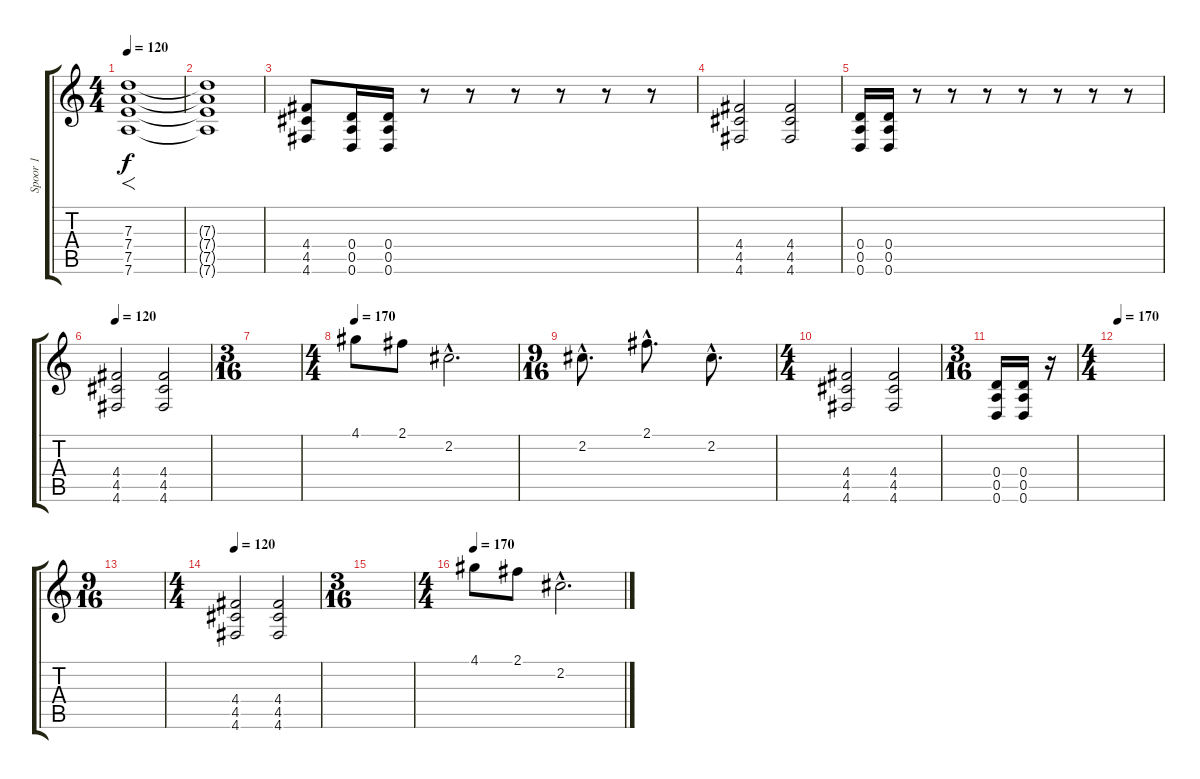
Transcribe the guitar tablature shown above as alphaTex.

\track ("Spoor 1" "Spoor 1") {instrument distortionguitar}
\staff {score tabs}
\tuning (E4 B3 G3 D3 A2 D2) {hide}
\ts (4 4)
\tempo 120
\clef g2
\ks c
(7.3 7.4 7.5 7.6).1{f dy f instrument distortionguitar} |
(7.3{t} 7.4{t} 7.5{t} 7.6{t}).1 |
(4.4 4.5 4.6).8 (0.4 0.5 0.6).16 (0.4 0.5 0.6).16 r.8 r.8 r.8 r.8 r.8 r.8 |
(4.4 4.5 4.6).2 (4.4 4.5 4.6).2 |
(0.4 0.5 0.6).16 (0.4 0.5 0.6).16 r.8 r.8 r.8 r.8 r.8 r.8 r.8 |
\tempo 120
(4.4 4.5 4.6).2 (4.4 4.5 4.6).2 |
\ts (3 16)
|
\ts (4 4)
\tempo 170
4.1.8 2.1.8 2.2{hac}.2{d} |
\ts (9 16)
2.2{hac}.8{d} 2.1{hac}.8{d} 2.2{hac}.8{d} |
\ts (4 4)
(4.4 4.5 4.6).2 (4.4 4.5 4.6).2 |
\ts (3 16)
(0.4 0.5 0.6).16 (0.4 0.5 0.6).16 r.16 |
\ts (4 4)
\tempo 170
|
\ts (9 16)
|
\ts (4 4)
\tempo 120
(4.4 4.5 4.6).2 (4.4 4.5 4.6).2 |
\ts (3 16)
|
\ts (4 4)
\tempo 170
4.1.8 2.1.8 2.2{hac}.2{d}
